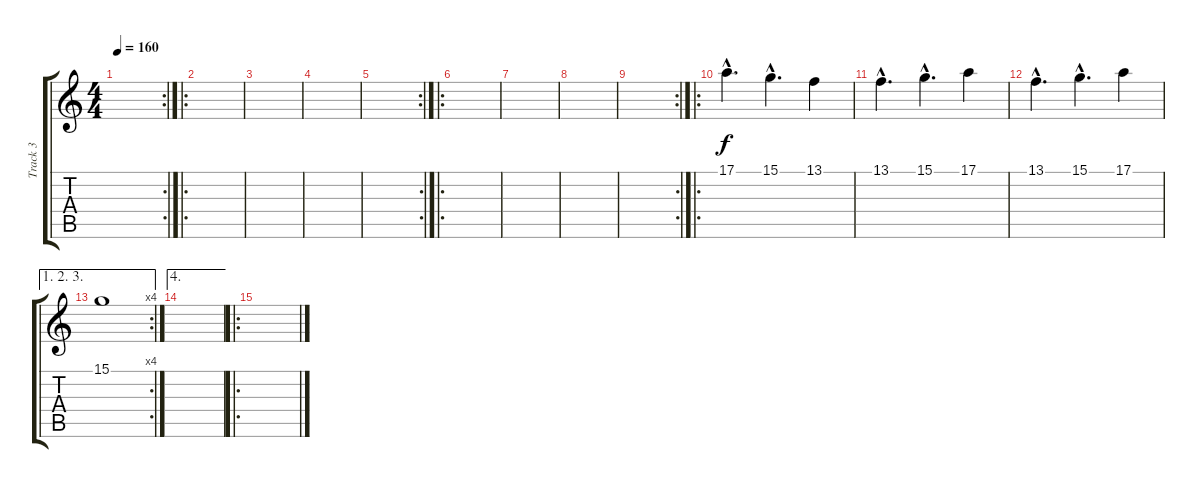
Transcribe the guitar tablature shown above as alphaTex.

\track ("Track 3" "Track 3") {instrument shakuhachi}
\staff {score tabs}
\tuning (E4 B3 G3 D3 A2 C2) {hide}
\rc 2
\ts (4 4)
\tempo 160
\clef g2
\ks c
|
\ro
|
|
|
\rc 2
|
\ro
|
|
|
\rc 2
|
\ro
17.1{hac}.4{d} 15.1{hac}.4{d} 13.1.4 |
13.1{hac}.4{d} 15.1{hac}.4{d} 17.1.4 |
13.1{hac}.4{d} 15.1{hac}.4{d} 17.1.4 |
\ae (1 2 3)
\rc 4
15.1.1 |
\ae 4
|
\ro
